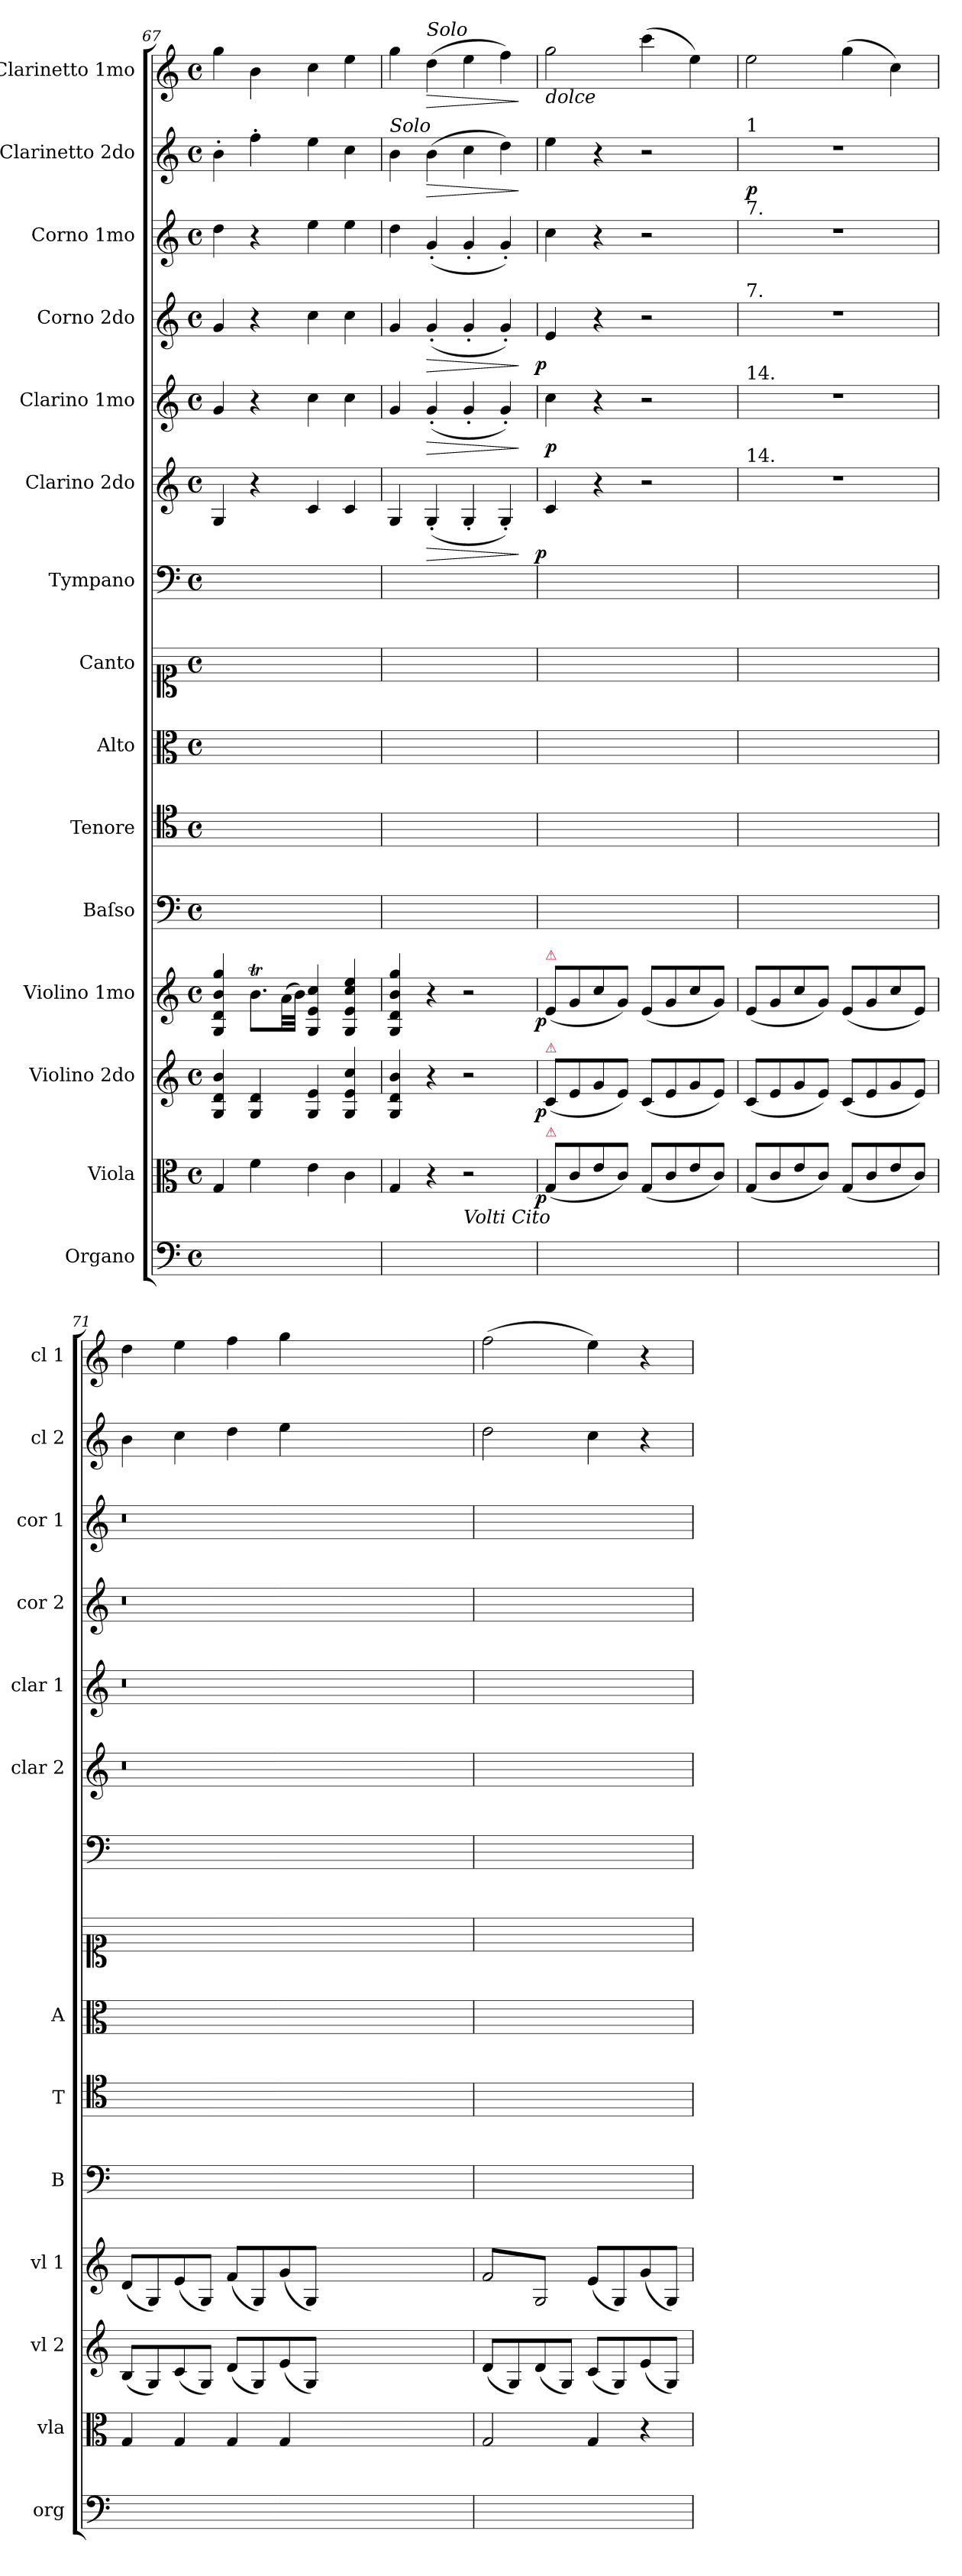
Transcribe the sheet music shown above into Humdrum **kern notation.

**kern	**kern	**dynam	**kern	**dynam	**kern	**dynam	**kern	**kern	**kern	**kern	**kern	**kern	**dynam	**kern	**dynam	**kern	**dynam	**kern	**kern	**dynam	**kern	**dynam
*part15	*part14	*part14	*part13	*part13	*part12	*part12	*part11	*part10	*part9	*part8	*part7	*part6	*part6	*part5	*part5	*part4	*part4	*part3	*part2	*part2	*part1	*part1
*staff15	*staff14	*staff14	*staff13	*staff13	*staff12	*staff12	*staff11	*staff10	*staff9	*staff8	*staff7	*staff6	*staff6	*staff5	*staff5	*staff4	*staff4	*staff3	*staff2	*staff2	*staff1	*staff1
*I"Organo	*I"Viola	*	*I"Violino 2do	*	*I"Violino 1mo	*	*I"Baſso	*I"Tenore	*I"Alto	*I"Canto	*I"Tympano	*I"Clarino 2do	*	*I"Clarino 1mo	*	*I"Corno 2do	*	*I"Corno 1mo	*I"Clarinetto 2do	*	*I"Clarinetto 1mo	*
*I'org	*I'vla	*	*I'vl 2	*	*I'vl 1	*	*I'B	*I'T	*I'A	*	*	*I'clar 2	*	*I'clar 1	*	*I'cor 2	*	*I'cor 1	*I'cl 2	*	*I'cl 1	*
*clefF4	*clefC3	*	*clefG2	*	*clefG2	*	*clefF4	*clefC4	*clefC3	*clefC1	*clefF4	*clefG2	*	*clefG2	*	*clefG2	*	*clefG2	*clefG2	*	*clefG2	*
*k[]	*k[]	*	*k[]	*	*k[]	*	*k[]	*k[]	*k[]	*k[]	*k[]	*k[]	*	*k[]	*	*k[]	*	*k[]	*k[]	*	*k[]	*
*C:	*C:	*	*C:	*	*C:	*	*C:	*C:	*C:	*C:	*C:	*C:	*	*C:	*	*C:	*	*C:	*C:	*	*C:	*
*M4/4	*M4/4	*	*M4/4	*	*M4/4	*	*M4/4	*M4/4	*M4/4	*M4/4	*M4/4	*M4/4	*	*M4/4	*	*M4/4	*	*M4/4	*M4/4	*	*M4/4	*
*met(c)	*met(c)	*	*met(c)	*	*met(c)	*	*met(c)	*met(c)	*met(c)	*met(c)	*met(c)	*met(c)	*	*met(c)	*	*met(c)	*	*met(c)	*met(c)	*	*met(c)	*
=67	=67	=67	=67	=67	=67	=67	=67	=67	=67	=67	=67	=67	=67	=67	=67	=67	=67	=67	=67	=67	=67	=67
1ryy	4G/	.	4G/ 4d/ 4b/	.	4G/ 4d/ 4b/ 4gg/	.	1ryy	1ryy	1ryy	1ryy	1ryy	4G/	.	4g/	.	4g/	.	4dd\	4b'\	.	4gg\	.
.	4f\	.	4G/ 4d/	.	8.bt\L	.	.	.	.	.	.	4r	.	4r	.	4r	.	4r	4ff'\	.	4b\	.
.	.	.	.	.	(32a\LL	.	.	.	.	.	.	.	.	.	.	.	.	.	.	.	.	.
.	.	.	.	.	32b\JJJ)	.	.	.	.	.	.	.	.	.	.	.	.	.	.	.	.	.
.	4e\	.	4G/ 4e/	.	4G/ 4e/ 4cc/	.	.	.	.	.	.	4c/	.	4cc\	.	4cc\	.	4ee\	4ee\	.	4cc\	.
.	4c\	.	4G/ 4e/ 4cc/	.	4G/ 4e/ 4cc/ 4ee/	.	.	.	.	.	.	4c/	.	4cc\	.	4cc\	.	4ee\	4cc\	.	4ee\	.
=68	=68	=68	=68	=68	=68	=68	=68	=68	=68	=68	=68	=68	=68	=68	=68	=68	=68	=68	=68	=68	=68	=68
!	!	!	!	!	!	!	!	!	!	!	!	!	!	!	!	!	!	!	!LO:TX:a:i:t=Solo	!	!	!
1ryy	4G/	.	4G/ 4d/ 4b/	.	4G/ 4d/ 4b/ 4gg/	.	1ryy	1ryy	1ryy	1ryy	1ryy	4G/	.	4g/	.	4g/	.	4dd\	4b\	.	4gg\	.
!	!	!	!	!	!	!	!	!	!	!	!	!	!	!	!	!	!	!	!	!	!LO:TX:a:i:t=Solo	!
!	!	!	!	!	!	!	!	!	!	!	!	!	!LO:HP:b	!	!LO:HP:b	!	!LO:HP:b	!	!	!LO:HP:b	!	!LO:HP:b
.	4r	.	4r	.	4r	.	.	.	.	.	.	(4G'/	>	(4g'/	>	(4g'/	>	(4g'/	(4b\	>	(4dd\	>
!	!LO:TX:b:i:t=Volti Cito	!	!	!	!	!	!	!	!	!	!	!	!	!	!	!	!	!	!	!	!	!
.	2r	.	2r	.	2r	.	.	.	.	.	.	4G'/	.	4g'/	.	4g'/	.	4g'/	4cc\	.	4ee\	.
.	.	.	.	.	.	.	.	.	.	.	.	4G'/)	.	4g'/)	.	4g'/)	.	4g'/)	4dd\)	.	4ff\)	.
.	.	.	.	.	.	.	.	.	.	.	.	.	]	.	]	.	]	.	.	]	.	]
=69	=69	=69	=69	=69	=69	=69	=69	=69	=69	=69	=69	=69	=69	=69	=69	=69	=69	=69	=69	=69	=69	=69
!	!	!	!	!	!	!	!	!	!	!	!	!	!	!	!	!	!	!	!	!	!LO:TX:b:i:t=dolce	!
!	!	!	!	!	!LO:TX:a:color=crimson:t=⚠	!	!	!	!	!	!	!	!	!	!	!	!	!	!	!	!	!
!	!	!	!LO:TX:a:color=crimson:t=⚠	!	!	!	!	!	!	!	!	!	!	!	!	!	!	!	!	!	!	!
!	!LO:TX:a:color=crimson:t=⚠	!	!	!	!	!	!	!	!	!	!	!	!	!	!	!	!	!	!	!	!	!
!	!	!LO:DY:rj	!	!LO:DY:rj	!	!LO:DY:rj	!	!	!	!	!	!	!LO:DY:rj	!	!	!	!LO:DY:rj	!	!	!	!	!
1ryy	(8G/L	p.	(8c/L	p	(8e/L	p	1ryy	1ryy	1ryy	1ryy	1ryy	4c/	p	4cc\	p.	4e/	p.	4cc\	4ee\	.	2gg\	.
.	8c/	.	8e/	.	8g/	.	.	.	.	.	.	.	.	.	.	.	.	.	.	.	.	.
.	8e/	.	8g/	.	8cc/	.	.	.	.	.	.	4r	.	4r	.	4r	.	4r	4r	.	.	.
.	8c/J)	.	8e/J)	.	8g/J)	.	.	.	.	.	.	.	.	.	.	.	.	.	.	.	.	.
.	(8G/L	.	(8c/L	.	(8e/L	.	.	.	.	.	.	2r	.	2r	.	2r	.	2r	2r	.	(4ccc\	.
.	8c/	.	8e/	.	8g/	.	.	.	.	.	.	.	.	.	.	.	.	.	.	.	.	.
.	8e/	.	8g/	.	8cc/	.	.	.	.	.	.	.	.	.	.	.	.	.	.	.	4ee\)	.
.	8c/J)	.	8e/J)	.	8g/J)	.	.	.	.	.	.	.	.	.	.	.	.	.	.	.	.	.
=70	=70	=70	=70	=70	=70	=70	=70	=70	=70	=70	=70	=70	=70	=70	=70	=70	=70	=70	=70	=70	=70	=70
!	!	!	!	!	!	!	!	!	!	!	!	!	!	!	!	!	!	!	!LO:TX:a:t=1	!	!	!
!	!	!	!	!	!	!	!	!	!	!	!	!	!	!	!	!	!	!LO:TX:a:t=7.	!	!	!	!
!	!	!	!	!	!	!	!	!	!	!	!	!	!	!	!	!LO:TX:a:t=7.	!	!	!	!	!	!
!	!	!	!	!	!	!	!	!	!	!	!	!	!	!LO:TX:a:t=14.	!	!	!	!	!	!	!	!
!	!	!	!	!	!	!	!	!	!	!	!	!LO:TX:a:t=14.	!	!	!	!	!	!	!	!	!	!
1ryy	(8G/L	.	(8c/L	.	(8e/L	.	1ryy	1ryy	1ryy	1ryy	1ryy	1r	.	1r	.	1r	.	1r	1r	p	2ee\	.
.	8c/	.	8e/	.	8g/	.	.	.	.	.	.	.	.	.	.	.	.	.	.	.	.	.
.	8e/	.	8g/	.	8cc/	.	.	.	.	.	.	.	.	.	.	.	.	.	.	.	.	.
.	8c/J)	.	8e/J)	.	8g/J)	.	.	.	.	.	.	.	.	.	.	.	.	.	.	.	.	.
.	(8G/L	.	(8c/L	.	(8e/L	.	.	.	.	.	.	.	.	.	.	.	.	.	.	.	(4gg\	.
.	8c/	.	8e/	.	8g/	.	.	.	.	.	.	.	.	.	.	.	.	.	.	.	.	.
.	8e/	.	8g/	.	8cc/	.	.	.	.	.	.	.	.	.	.	.	.	.	.	.	4cc\)	.
.	8c/J)	.	8e/J)	.	8e/J)	.	.	.	.	.	.	.	.	.	.	.	.	.	.	.	.	.
=71	=71	=71	=71	=71	=71	=71	=71	=71	=71	=71	=71	=71	=71	=71	=71	=71	=71	=71	=71	=71	=71	=71
1ryy	4G/	.	(8B/L	.	(>8d/L	.	1ryy	1ryy	1ryy	1ryy	1ryy	0.r	.	0.r	.	0.r	.	0.r	4b\	.	4dd\	.
.	.	.	8G/)	.	8G/)	.	.	.	.	.	.	.	.	.	.	.	.	.	.	.	.	.
.	4G/	.	(8c/	.	(>8e/	.	.	.	.	.	.	.	.	.	.	.	.	.	4cc\	.	4ee\	.
.	.	.	8G/J)	.	8G/J)	.	.	.	.	.	.	.	.	.	.	.	.	.	.	.	.	.
.	4G/	.	(8d/L	.	(>8f/L	.	.	.	.	.	.	.	.	.	.	.	.	.	4dd\	.	4ff\	.
.	.	.	8G/)	.	8G/)	.	.	.	.	.	.	.	.	.	.	.	.	.	.	.	.	.
.	4G/	.	(8e/	.	(>8g/	.	.	.	.	.	.	.	.	.	.	.	.	.	4ee\	.	4gg\	.
.	.	.	8G/J)	.	8G/J)	.	.	.	.	.	.	.	.	.	.	.	.	.	.	.	.	.
0ryy	0ryy	.	0ryy	.	0ryy	.	0ryy	0ryy	0ryy	0ryy	0ryy	.	.	.	.	.	.	.	0ryy	.	0ryy	.
=72	=72	=72	=72	=72	=72	=72	=72	=72	=72	=72	=72	=72	=72	=72	=72	=72	=72	=72	=72	=72	=72	=72
*	*	*	*	*	*tremolo	*	*	*	*	*	*	*	*	*	*	*	*	*	*	*	*	*
1ryy	2G/	.	(8d/L	.	(>8f/L	.	1ryy	1ryy	1ryy	1ryy	1ryy	1ryy	.	1ryy	.	1ryy	.	1ryy	2dd\	.	(2ff\	.
.	.	.	8G/)	.	8G/)	.	.	.	.	.	.	.	.	.	.	.	.	.	.	.	.	.
.	.	.	(8d/	.	8f/	.	.	.	.	.	.	.	.	.	.	.	.	.	.	.	.	.
.	.	.	8G/J)	.	8G/)J	.	.	.	.	.	.	.	.	.	.	.	.	.	.	.	.	.
*	*	*	*	*	*Xtremolo	*	*	*	*	*	*	*	*	*	*	*	*	*	*	*	*	*
.	4G/	.	(8c/L	.	(>8e/L	.	.	.	.	.	.	.	.	.	.	.	.	.	4cc\	.	4ee\)	.
.	.	.	8G/)	.	8G/)	.	.	.	.	.	.	.	.	.	.	.	.	.	.	.	.	.
.	4r	.	(8e/	.	(>8g/	.	.	.	.	.	.	.	.	.	.	.	.	.	4r	.	4r	.
.	.	.	8G/J)	.	8G/J)	.	.	.	.	.	.	.	.	.	.	.	.	.	.	.	.	.
=	=	=	=	=	=	=	=	=	=	=	=	=	=	=	=	=	=	=	=	=	=	=
*-	*-	*-	*-	*-	*-	*-	*-	*-	*-	*-	*-	*-	*-	*-	*-	*-	*-	*-	*-	*-	*-	*-
